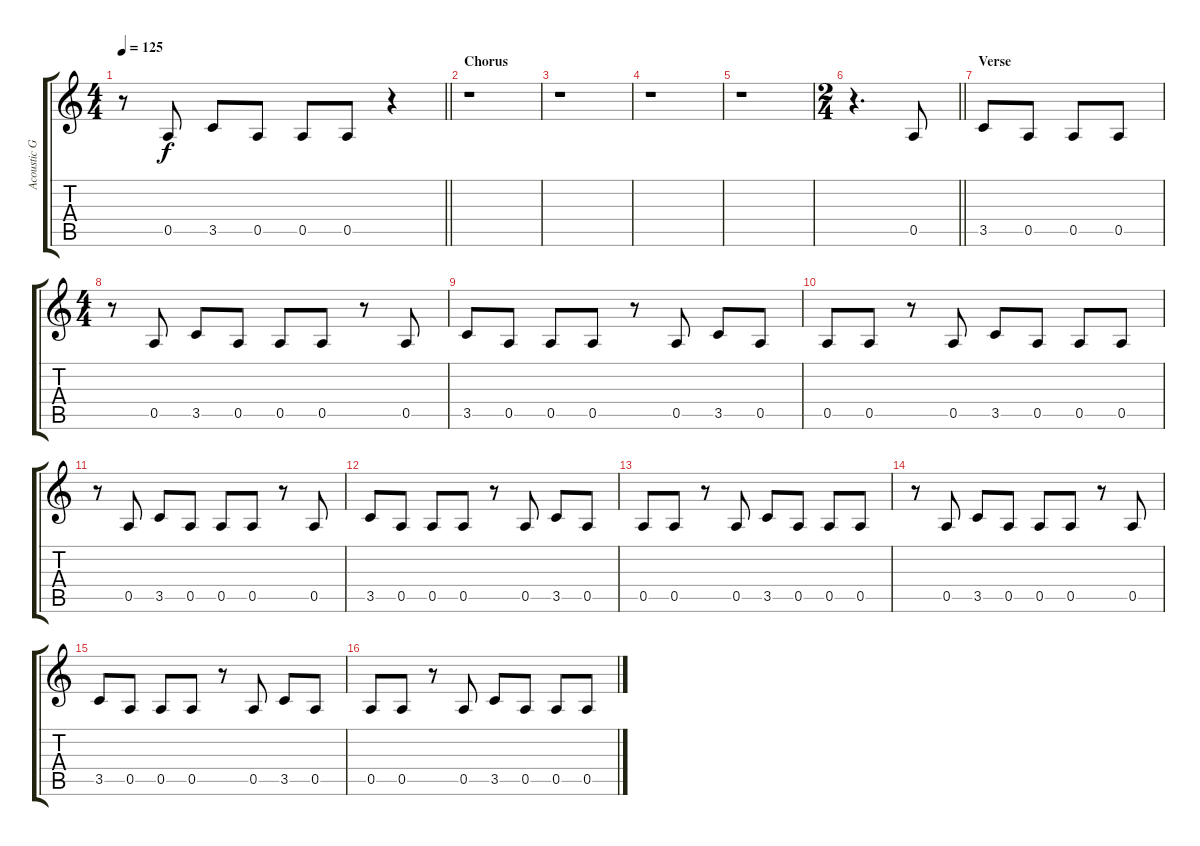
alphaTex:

\track ("Acoustic Guitar" "Acoustic G") {instrument acousticguitarsteel}
\staff {score tabs}
\tuning (E4 B3 G3 D3 A2 D2) {hide}
\ts (4 4)
\tempo 125
\clef g2
\barLineRight lightlight
\ks c
r.8{dy f} 0.5.8 3.5.8 0.5.8 0.5.8 0.5.8 r.4 |
\section ("" "Chorus")
r.1 |
r.1 |
r.1 |
r.1 |
\ts (2 4)
\barLineRight lightlight
r.4{d} 0.5.8 |
\section ("" "Verse")
3.5.8 0.5.8 0.5.8 0.5.8 |
\ts (4 4)
r.8 0.5.8 3.5.8 0.5.8 0.5.8 0.5.8 r.8 0.5.8 |
3.5.8 0.5.8 0.5.8 0.5.8 r.8 0.5.8 3.5.8 0.5.8 |
0.5.8 0.5.8 r.8 0.5.8 3.5.8 0.5.8 0.5.8 0.5.8 |
r.8 0.5.8 3.5.8 0.5.8 0.5.8 0.5.8 r.8 0.5.8 |
3.5.8 0.5.8 0.5.8 0.5.8 r.8 0.5.8 3.5.8 0.5.8 |
0.5.8 0.5.8 r.8 0.5.8 3.5.8 0.5.8 0.5.8 0.5.8 |
r.8 0.5.8 3.5.8 0.5.8 0.5.8 0.5.8 r.8 0.5.8 |
3.5.8 0.5.8 0.5.8 0.5.8 r.8 0.5.8 3.5.8 0.5.8 |
0.5.8 0.5.8 r.8 0.5.8 3.5.8 0.5.8 0.5.8 0.5.8
